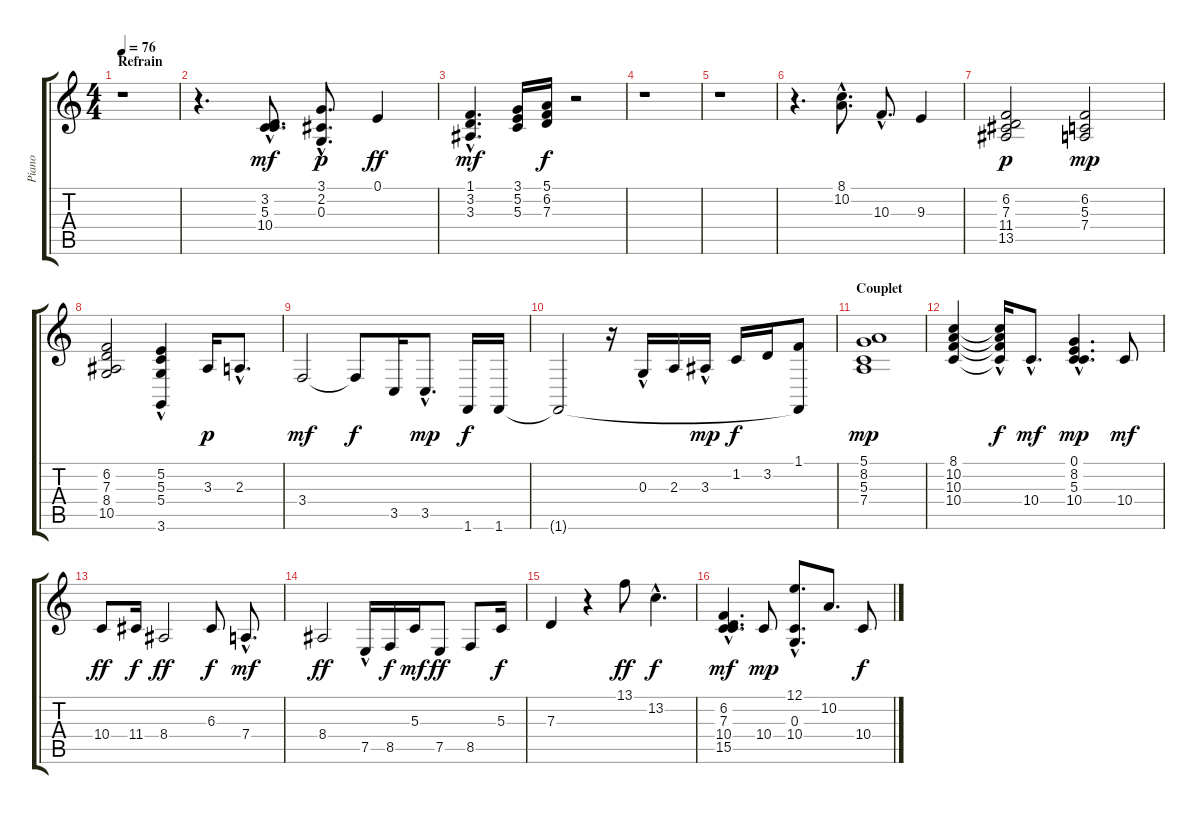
\track ("Piano" "Piano") {instrument electricgrandpiano}
\staff {score tabs}
\tuning (E4 B3 G3 D3 A2 E2) {hide}
\ts (4 4)
\section ("" "Refrain")
\tempo 76
\clef g2
\ks c
r.1{dy f} |
r.4{d} (3.2{hac} 5.3{hac} 10.4).8{d dy mf} (3.1{hac} 2.2{hac} 0.3{hac}).8{d dy p} 0.1.4{dy ff} |
(1.1{hac} 3.2{hac} 3.3{hac}).4{d dy mf} (3.1 5.2 5.3).16 (5.1 6.2 7.3).16{dy f} r.2 |
r.1 |
r.1 |
r.4{d} (8.1{hac} 10.2{hac}).8{d} 10.3{hac}.8{d} 9.3.4 |
(6.2 7.3 11.4 13.5).2{dy p} (6.2 5.3 7.4).2{dy mp} |
(6.2 7.3 8.4 10.5).2 (5.2{hac} 5.3{hac} 5.4 3.6).4 3.3.16{dy p} 2.3{hac}.8{d} |
3.4.2{dy mf} 3.4{t}.8{dy f} 3.5.16 3.5{hac}.8{d dy mp} 1.6.16{dy f} 1.6.16 |
1.6{t}.2 r.16 0.3{hac}.16 2.3.16 3.3{hac}.16{dy mp} 1.2.16{dy f} 3.2.16 (1.1 1.6{t}).8 |
\section ("" "Couplet")
(5.1 8.2 5.3 7.4).1{dy mp} |
(8.1 10.2 10.3 10.4).4 (8.1{hac t} 10.2{hac t} 10.3{hac t} 10.4{t}).16{dy f} 10.4{hac}.8{d dy mf} (0.1{hac} 8.2{hac} 5.3{hac} 10.4).4{d dy mp} 10.4.8{dy mf} |
10.4.8{dy ff} 11.4.16{dy f} 8.4.2{dy ff} 6.3.8{dy f} 7.4{hac}.8{d dy mf} |
8.4.2{dy ff} 7.5{hac}.16 8.5.16{dy f} 5.3.16{dy mf} 7.5.8{dy ff} 8.5.8 5.3.16{dy f} |
7.3.4 r.4 13.1.8{dy ff} 13.2{hac}.4{d dy f} |
(6.2{hac} 7.3{hac} 10.4 15.5{hac}).4{d dy mf} 10.4.8{dy mp} (12.1{hac} 0.3 10.4{hac}).8{d} 10.2.8{d} 10.4.8{dy f}
